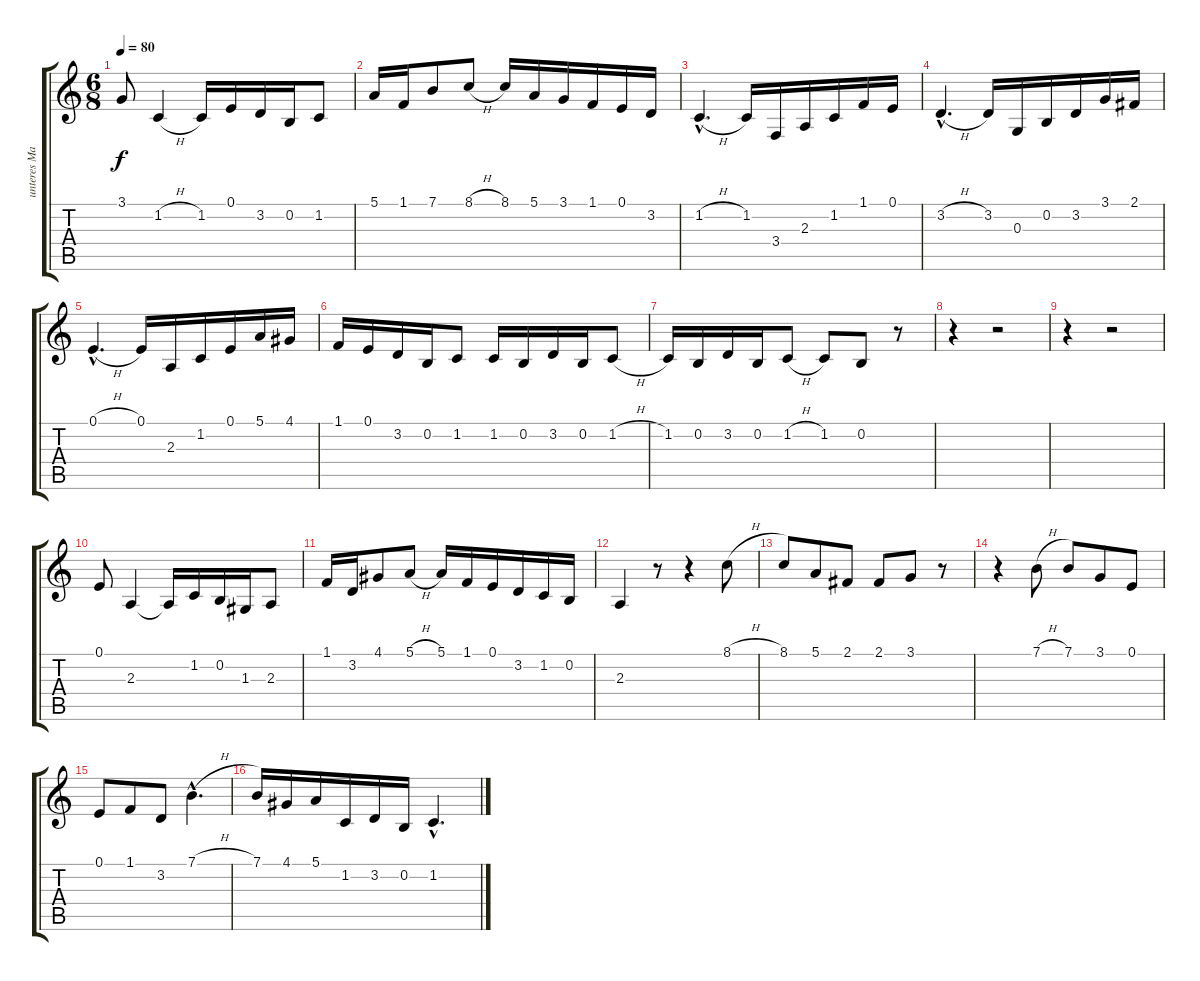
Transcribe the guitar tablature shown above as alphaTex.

\track ("unteres Manual" "unteres Ma") {instrument churchorgan}
\staff {score tabs}
\tuning (E4 B3 G3 D3 A2 E2) {hide}
\ts (6 8)
\tempo 80
\clef g2
\ks c
3.1.8{dy f} 1.2{h}.4 1.2.16 0.1.16 3.2.16 0.2.16 1.2.8 |
5.1.16 1.1.16 7.1.8 8.1{h}.8 8.1.16 5.1.16 3.1.16 1.1.16 0.1.16 3.2.16 |
1.2{h hac}.4{d} 1.2.16 3.4.16 2.3.16 1.2.16 1.1.16 0.1.16 |
3.2{h hac}.4{d} 3.2.16 0.3.16 0.2.16 3.2.16 3.1.16 2.1.16 |
0.1{h hac}.4{d} 0.1.16 2.3.16 1.2.16 0.1.16 5.1.16 4.1.16 |
1.1.16 0.1.16 3.2.16 0.2.16 1.2.8 1.2.16 0.2.16 3.2.16 0.2.16 1.2{h}.8 |
1.2.16 0.2.16 3.2.16 0.2.16 1.2{h}.8 1.2.8 0.2.8 r.8 |
r.4 r.2 |
r.4 r.2 |
0.1.8 2.3.4 2.3{t}.16 1.2.16 0.2.16 1.3.16 2.3.8 |
1.1.16 3.2.16 4.1.8 5.1{h}.8 5.1.16 1.1.16 0.1.16 3.2.16 1.2.16 0.2.16 |
2.3.4 r.8 r.4 8.1{h}.8 |
8.1.8 5.1.8 2.1.8 2.1.8 3.1.8 r.8 |
r.4 7.1{h}.8 7.1.8 3.1.8 0.1.8 |
0.1.8 1.1.8 3.2.8 7.1{h hac}.4{d} |
7.1.16 4.1.16 5.1.16 1.2.16 3.2.16 0.2.16 1.2{h hac}.4{d}
